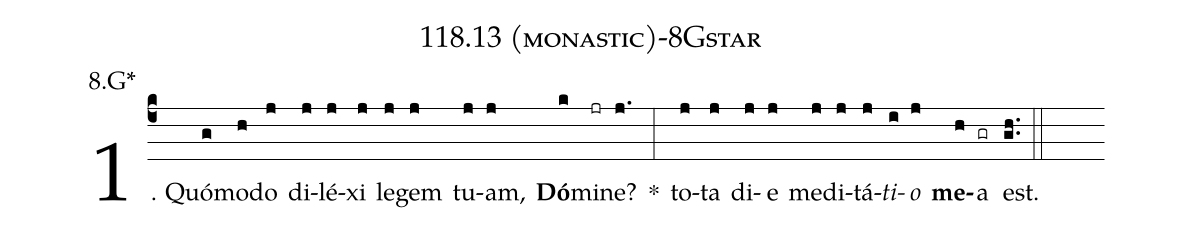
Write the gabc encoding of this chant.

name: 118.13 (monastic)-8Gstar;
annotation: 8.G*;
%%
(c4)1. Quó(g)mo(h)do(j) di(j)lé(j)xi(j) le(j)gem(j) tu(j)am,(j) <b>Dó</b>(k)mi(jr)ne?(j.) *(:) to(j)ta(j) di(j)e(j) me(j)di(j)tá(j)<i>ti</i>(i)<i>o</i>(j) <b>me</b>(h)a(gr) est.(gh..) (::)
